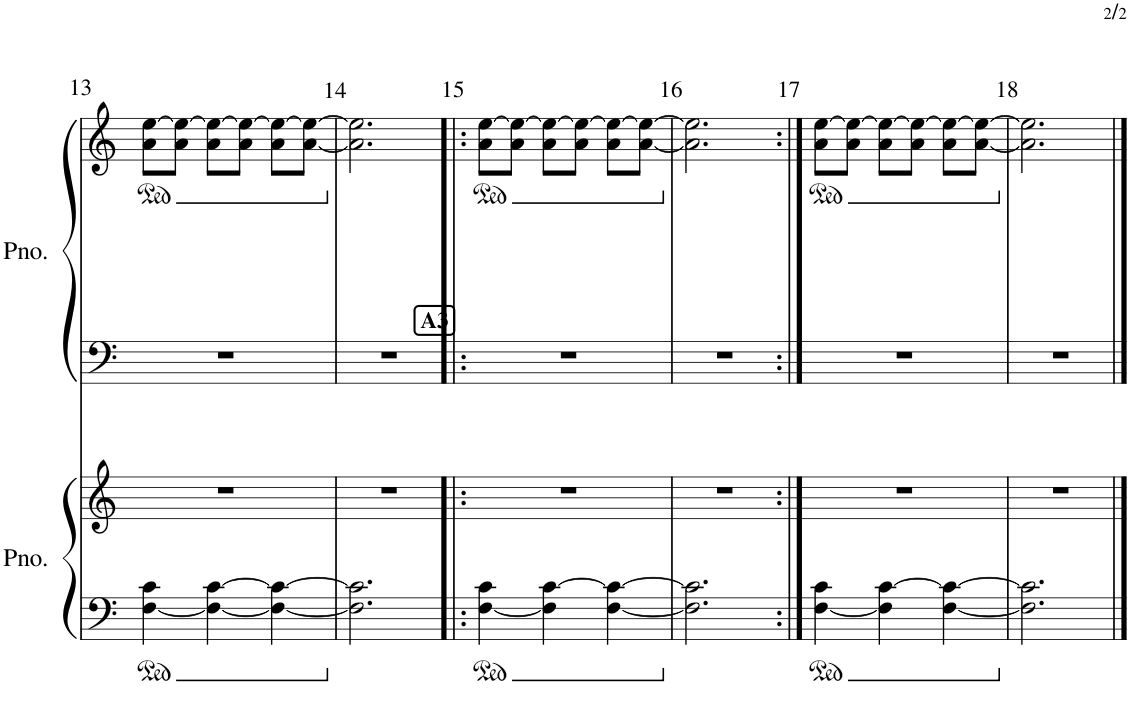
**kern	**kern	**kern	**kern
*part2	*part2	*part1	*part1
*staff4	*staff3	*staff2	*staff1
*I"ピアノ	*	*I"ピアノ	*
!!LO:PB:g=z
*clefF4	*clefG2	*clefF4	*clefG2
*k[]	*k[]	*k[]	*k[]
*M3/4	*M3/4	*M3/4	*M3/4
*	*	*	*ped
=13	=13	=13	=13
[4F\ 4c\	2.r	2.r	8a\ [8ee\L
.	.	.	8a\ 8ee\_J
4F\_ [4c\	.	.	8a\ 8ee\_L
.	.	.	8a\ 8ee\_J
4F\_ 4c\_	.	.	8a\ 8ee\_L
.	.	.	[8a\ 8ee\_J
=14	=14	=14	=14
*	*	*	*Xped
2.F\] 2.c\]	2.r	2.r	2.a\] 2.ee\]
!!LO:REH:place=s1:b:B:cj:fs=11:t=A3
=15!|:	=15!|:	=15!|:	=15!|:
*	*	*	*ped
[4F\ 4c\	2.r	2.r	8a\ [8ee\L
.	.	.	8a\ 8ee\_J
4F\] [4c\	.	.	8a\ 8ee\_L
.	.	.	8a\ 8ee\_J
[4F\ 4c\_	.	.	8a\ 8ee\_L
.	.	.	[8a\ 8ee\_J
=16	=16	=16	=16
*	*	*	*Xped
2.F\] 2.c\]	2.r	2.r	2.a\] 2.ee\]
=17:|!	=17:|!	=17:|!	=17:|!
*	*	*	*ped
[4F\ 4c\	2.r	2.r	8a\ [8ee\L
.	.	.	8a\ 8ee\_J
4F\] [4c\	.	.	8a\ 8ee\_L
.	.	.	8a\ 8ee\_J
[4F\ 4c\_	.	.	8a\ 8ee\_L
.	.	.	[8a\ 8ee\_J
=18	=18	=18	=18
*	*	*	*Xped
2.F\] 2.c\]	2.r	2.r	2.a\] 2.ee\]
==	==	==	==
*-	*-	*-	*-
